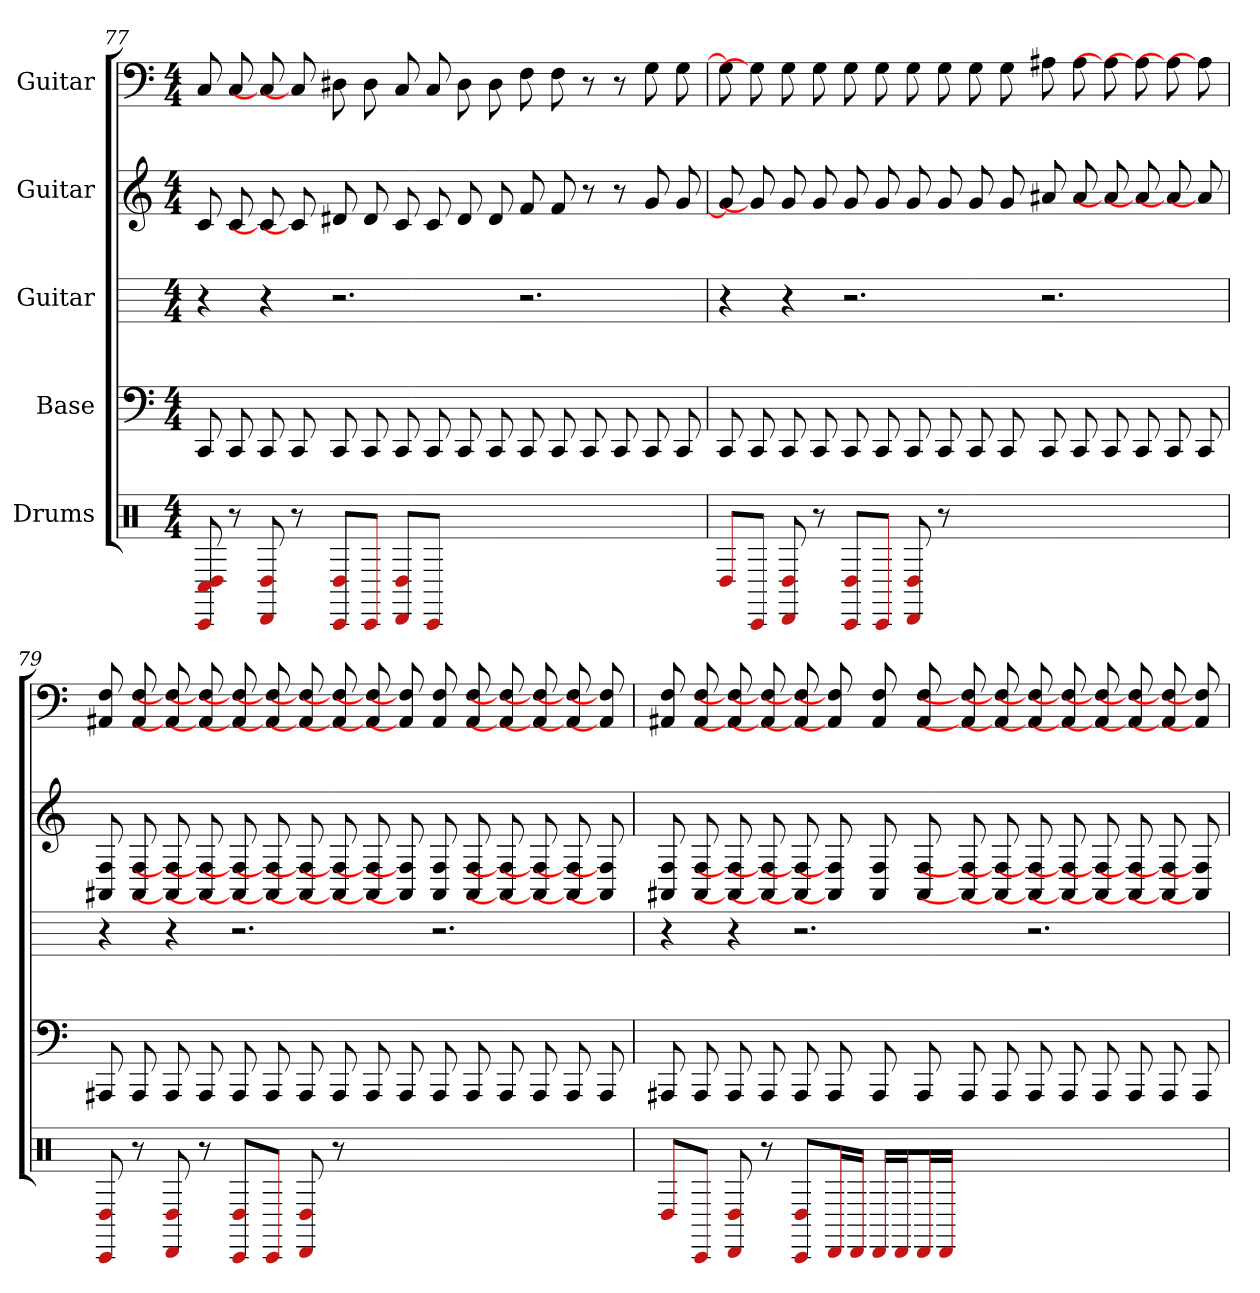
**kern	**kern	**kern	**kern	**kern
*part5	*part4	*part3	*part2	*part1
*staff5	*staff4	*staff3	*staff2	*staff1
*I"Drums	*I"Base	*I"Guitar	*I"Guitar	*I"Guitar
*clefX	*	*	*	*
*k[]	*k[]	*k[]	*k[]	*k[]
*M4/4	*M4/4	*M4/4	*M4/4	*M4/4
=77	=77	=77	=77	=77
8D# 8C# 8CC	8CC	4r	8c	8C
8r	8CC	.	8c	8C
8D# 8DD	8CC	4r	8c]	8C]
8r	8CC	.	8c]	8C]
8D#/ 8CC/L	8CC	2.r	8d#	8D#
8CC/J	8CC	.	8d#	8D#
8D#/ 8DD/L	8CC	.	8c	8C
8CC/J	8CC	.	8c	8C
1ryy	8CC	.	8d#	8D#
.	8CC	.	8d#	8D#
.	8CC	2.r	8f	8F
.	8CC	.	8f	8F
.	8CC	.	8r	8r
.	8CC	.	8r	8r
.	8CC	.	8g	8G
.	8CC	.	8g	8G
=78	=78	=78	=78	=78
8D#/L	8CC	4r	8g]	8G]
8CC/J	8CC	.	8g]	8G]
8D# 8DD	8CC	4r	8g	8G
8r	8CC	.	8g	8G
8D#/ 8CC/L	8CC	2.r	8g	8G
8CC/J	8CC	.	8g	8G
8D# 8DD	8CC	.	8g	8G
8r	8CC	.	8g	8G
1ryy	8CC	.	8g	8G
.	8CC	.	8g	8G
.	8CC	2.r	8a#	8A#
.	8CC	.	8a#	8A#
.	8CC	.	8a#]	8A#]
.	8CC	.	8a#]	8A#]
.	8CC	.	8a#]	8A#]
.	8CC	.	8a#]	8A#]
=79	=79	=79	=79	=79
8D# 8CC	8AAA#	4r	8F 8AA#	8F 8AA#
8r	8AAA#	.	8F 8AA#	8F 8AA#
8D# 8DD	8AAA#	4r	8F] 8AA#]	8F] 8AA#]
8r	8AAA#	.	8F] 8AA#]	8F] 8AA#]
8D#/ 8CC/L	8AAA#	2.r	8F] 8AA#]	8F] 8AA#]
8CC/J	8AAA#	.	8F] 8AA#]	8F] 8AA#]
8D# 8DD	8AAA#	.	8F] 8AA#]	8F] 8AA#]
8r	8AAA#	.	8F] 8AA#]	8F] 8AA#]
1ryy	8AAA#	.	8F] 8AA#]	8F] 8AA#]
.	8AAA#	.	8F] 8AA#]	8F] 8AA#]
.	8AAA#	2.r	8F 8AA#	8F 8AA#
.	8AAA#	.	8F 8AA#	8F 8AA#
.	8AAA#	.	8F] 8AA#]	8F] 8AA#]
.	8AAA#	.	8F] 8AA#]	8F] 8AA#]
.	8AAA#	.	8F] 8AA#]	8F] 8AA#]
.	8AAA#	.	8F] 8AA#]	8F] 8AA#]
=80	=80	=80	=80	=80
8D#/L	8AAA#	4r	8F 8AA#	8F 8AA#
8CC/J	8AAA#	.	8F 8AA#	8F 8AA#
8D# 8DD	8AAA#	4r	8F] 8AA#]	8F] 8AA#]
8r	8AAA#	.	8F] 8AA#]	8F] 8AA#]
8D#/ 8CC/L	8AAA#	2.r	8F] 8AA#]	8F] 8AA#]
16DD/L	8AAA#	.	8F] 8AA#]	8F] 8AA#]
16DD/JJ	.	.	.	.
16DD/LL	8AAA#	.	8F 8AA#	8F 8AA#
16DD/J	.	.	.	.
16DD/L	8AAA#	.	8F 8AA#	8F 8AA#
16DD/JJ	.	.	.	.
1ryy	8AAA#	.	8F] 8AA#]	8F] 8AA#]
.	8AAA#	.	8F] 8AA#]	8F] 8AA#]
.	8AAA#	2.r	8F] 8AA#]	8F] 8AA#]
.	8AAA#	.	8F] 8AA#]	8F] 8AA#]
.	8AAA#	.	8F] 8AA#]	8F] 8AA#]
.	8AAA#	.	8F] 8AA#]	8F] 8AA#]
.	8AAA#	.	8F] 8AA#]	8F] 8AA#]
.	8AAA#	.	8F] 8AA#]	8F] 8AA#]
=	=	=	=	=
*-	*-	*-	*-	*-
